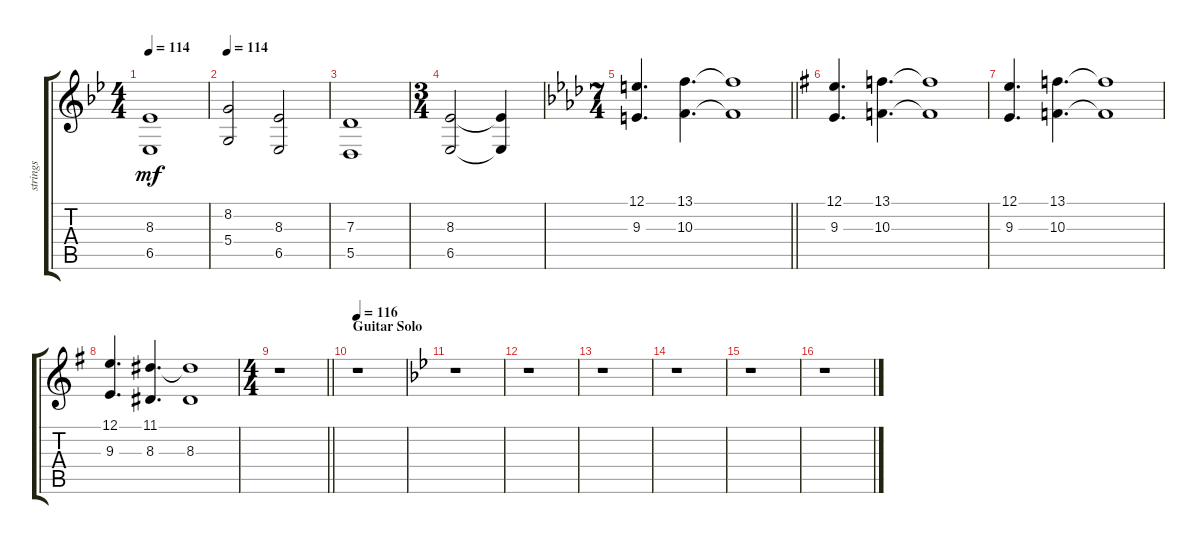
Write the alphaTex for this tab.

\track ("strings" "strings") {instrument stringensemble1}
\staff {score tabs}
\tuning (E4 B3 G3 D3 A2 E2) {hide}
\ts (4 4)
\tempo 114
\clef g2
\ks bb
(8.3 6.5).1{dy mf} |
\tempo 114
(8.2 5.4).2 (8.3 6.5).2 |
(7.3 5.5).1 |
\ts (3 4)
(8.3 6.5).2 (8.3{t} 6.5{t}).4 |
\ts (7 4)
\barLineRight lightlight
\ks ab
(12.1 9.3).4{d} (13.1 10.3).4{d} (13.1{t} 10.3{t}).1 |
\ks g
(12.1 9.3).4{d} (13.1 10.3).4{d} (13.1{t} 10.3{t}).1 |
(12.1 9.3).4{d} (13.1 10.3).4{d} (13.1{t} 10.3{t}).1 |
(12.1 9.3).4{d} (11.1 8.3).4{d} (11.1{t} 8.3).1 |
\ts (4 4)
\barLineRight lightlight
r.1 |
\section ("" "Guitar Solo")
\tempo 116
r.1 |
\ks bb
r.1 |
r.1 |
r.1 |
r.1 |
r.1 |
r.1
